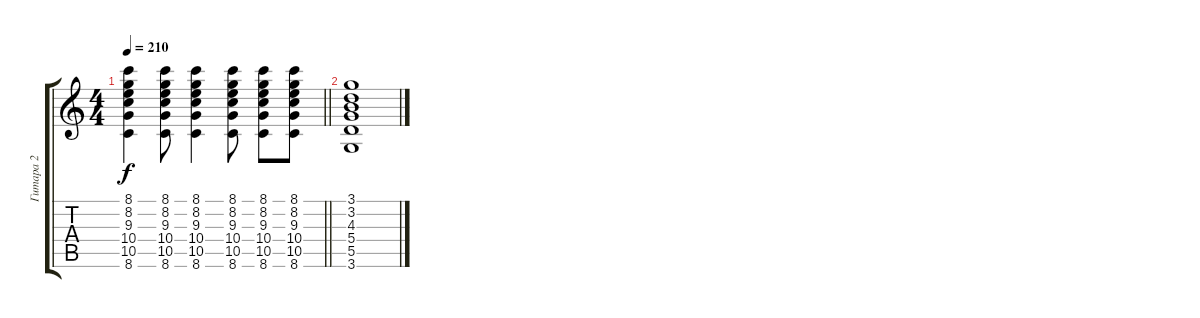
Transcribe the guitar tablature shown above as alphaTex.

\track ("Гитара 2" "Гитара 2") {instrument electricguitarclean}
\staff {score tabs}
\tuning (E4 B3 G3 D3 A2 E2) {hide}
\ts (4 4)
\tempo 210
\clef g2
\barLineRight lightlight
\ks c
(8.1 8.2 9.3 10.4 10.5 8.6).4{dy f} (8.1 8.2 9.3 10.4 10.5 8.6).8 (8.1 8.2 9.3 10.4 10.5 8.6).4 (8.1 8.2 9.3 10.4 10.5 8.6).8 (8.1 8.2 9.3 10.4 10.5 8.6).8 (8.1 8.2 9.3 10.4 10.5 8.6).8 |
(3.1 3.2 4.3 5.4 5.5 3.6).1
